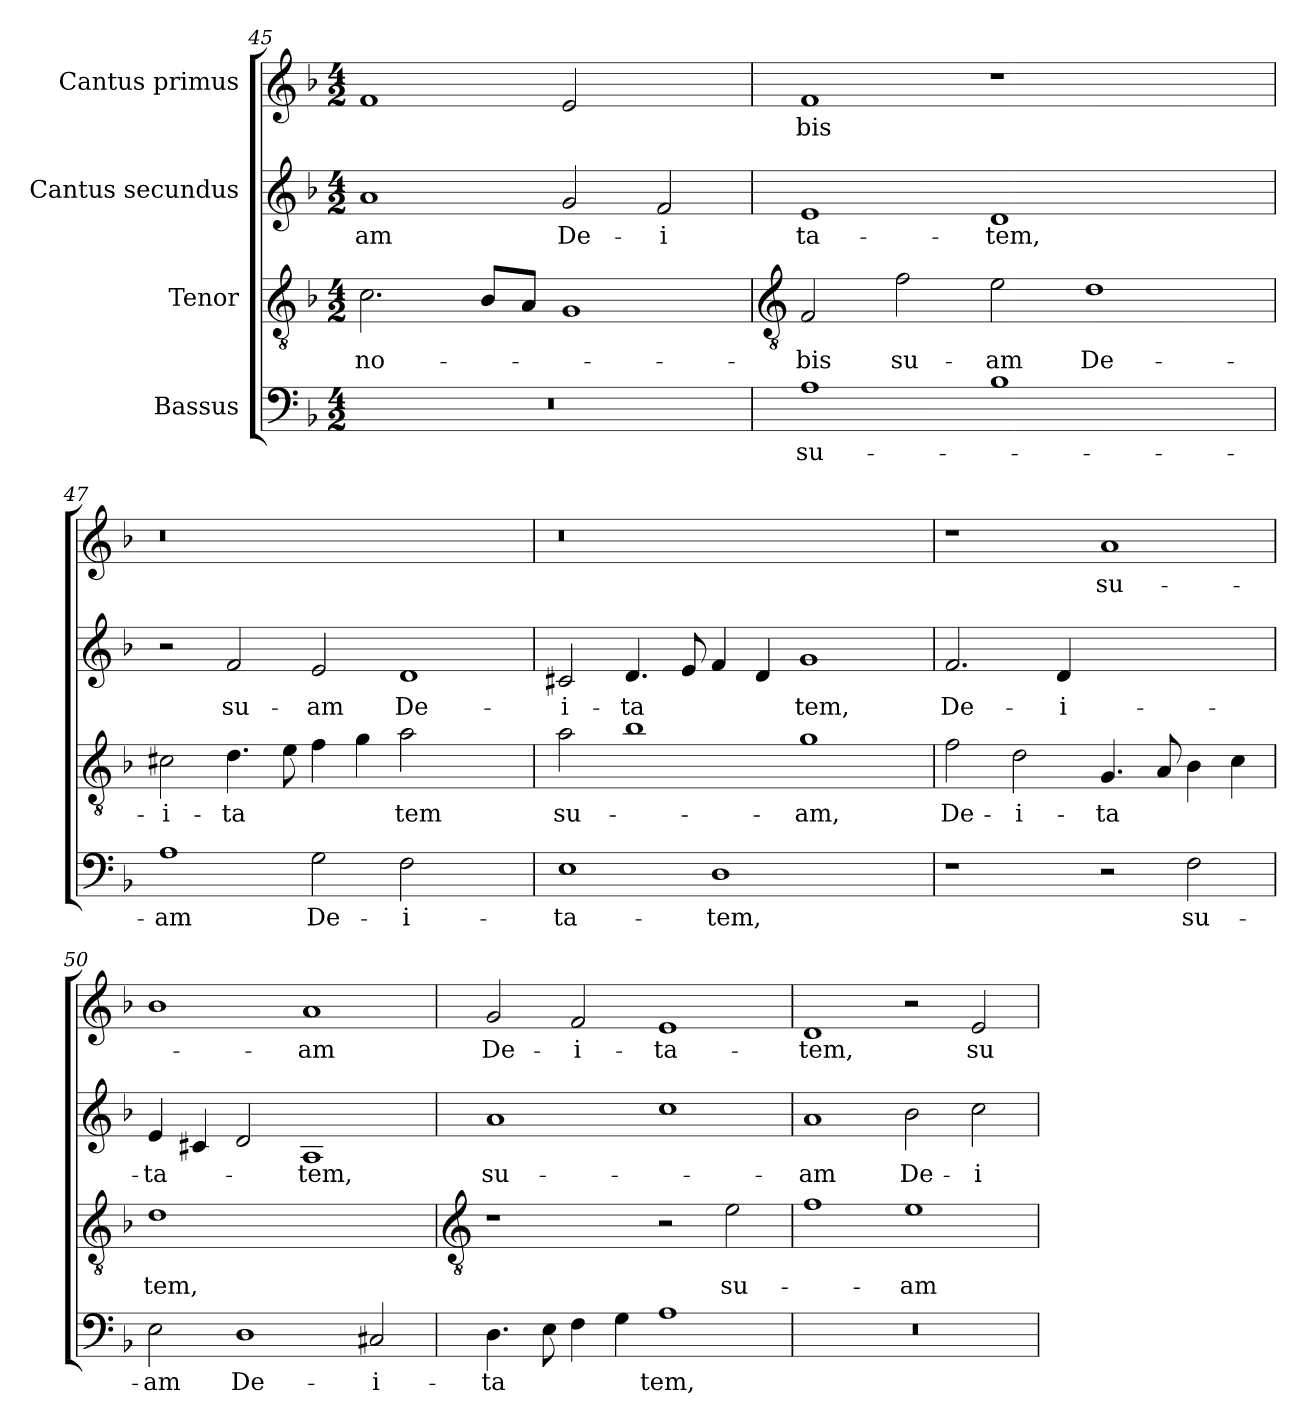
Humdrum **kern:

**kern	**text	**kern	**text	**kern	**text	**kern	**text
*part4	*part4	*part3	*part3	*part2	*part2	*part1	*part1
*staff4	*staff4	*staff3	*staff3	*staff2	*staff2	*staff1	*staff1
*I"Bassus	*	*I"Tenor	*	*I"Cantus secundus	*	*I"Cantus primus	*
!!LO:LB:g=z
*clefF4	*	*clefGv2	*	*clefG2	*	*clefG2	*
*k[b-]	*	*k[b-]	*	*k[b-]	*	*k[b-]	*
*F:	*	*F:	*	*F:	*	*F:	*
*M4/2	*	*M4/2	*	*M4/2	*	*M4/2	*
=45	=45	=45	=45	=45	=45	=45	=45
!	!	!	!LO:LY:b	!	!LO:LY:b	!	!
0r	.	2.c	no-	1a	-am	1f	.
.	.	8B-L	.	.	.	.	.
.	.	8AJ	.	.	.	.	.
!	!	!	!	!	!LO:LY:b	!	!
.	.	1G	.	2g	De-	2e	.
!	!	!	!	!	!LO:LY:b	!	!
.	.	.	.	2f	-i	2ryy	.
!!LO:LB:g=z
=46	=46	=46	=46	=46	=46	=46	=46
*	*	*clefGv2	*	*	*	*	*
!	!LO:LY:b	!	!LO:LY:b	!	!LO:LY:b	!	!LO:LY:b
1A	su-	2F	-bis	1e	ta-	1f	bis
!	!	!	!LO:LY:b	!	!	!	!
.	.	2f	su-	.	.	.	.
!	!	!	!LO:LY:b	!	!LO:LY:b	!	!
1B-	.	2e	-am	1d	-tem,	1r	.
!	!	!	!LO:LY:b	!	!	!	!
.	.	1d	De-	.	.	.	.
2ryy	.	.	.	2ryy	.	2ryy	.
=47	=47	=47	=47	=47	=47	=47	=47
!	!LO:LY:b	!	!LO:LY:b	!	!	!	!
1A	-am	2c#X	-i-	2r	.	0r	.
!	!	!	!LO:LY:b	!	!LO:LY:b	!	!
.	.	4.d	-ta	2f	su-	.	.
.	.	8e	.	.	.	.	.
!	!LO:LY:b	!	!	!	!LO:LY:b	!	!
2G	De-	4f	.	2e	-am	.	.
.	.	4g	.	.	.	.	.
!	!LO:LY:b	!	!LO:LY:b	!	!LO:LY:b	!	!
2F	-i-	2a	tem	1d	De-	.	.
2ryy	.	2ryy	.	.	.	2ryy	.
=48	=48	=48	=48	=48	=48	=48	=48
!	!LO:LY:b	!	!LO:LY:b	!	!LO:LY:b	!	!
1E	-ta-	2a	su-	2c#X	-i-	0r	.
!	!	!	!	!	!LO:LY:b	!	!
.	.	1b-	.	4.d	-ta	.	.
.	.	.	.	8e	.	.	.
!	!LO:LY:b	!	!	!	!	!	!
1D	-tem,	.	.	4f	.	.	.
.	.	.	.	4d	.	.	.
!	!	!	!LO:LY:b	!	!LO:LY:b	!	!
.	.	1g	-am,	1g	tem,	.	.
2ryy	.	.	.	.	.	2ryy	.
=49	=49	=49	=49	=49	=49	=49	=49
!	!	!	!LO:LY:b	!	!LO:LY:b	!	!
1r	.	2f	De-	2.f	De-	1r	.
!	!	!	!LO:LY:b	!	!	!	!
.	.	2d	-i-	.	.	.	.
!	!	!	!	!	!LO:LY:b	!	!
.	.	.	.	4d	-i-	.	.
!	!	!	!LO:LY:b	!	!	!	!LO:LY:b
2r	.	4.G	-ta	1ryy	.	1a	su-
.	.	8A	.	.	.	.	.
!	!LO:LY:b	!	!	!	!	!	!
2F	su-	4B-	.	.	.	.	.
.	.	4c	.	.	.	.	.
!!LO:LB:g=z
=50	=50	=50	=50	=50	=50	=50	=50
!	!LO:LY:b	!	!LO:LY:b	!	!LO:LY:b	!	!
2E	-am	1d	tem,	4e	-ta-	1b-	.
.	.	.	.	4c#X	.	.	.
!	!LO:LY:b	!	!	!	!	!	!
1D	De-	.	.	2d	.	.	.
!	!	!	!	!	!LO:LY:b	!	!LO:LY:b
.	.	1ryy	.	1A	-tem,	1a	-am
!	!LO:LY:b	!	!	!	!	!	!
2C#X	-i-	.	.	.	.	.	.
!!LO:LB:g=z
=51	=51	=51	=51	=51	=51	=51	=51
*	*	*clefGv2	*	*	*	*	*
!	!LO:LY:b	!	!	!	!LO:LY:b	!	!LO:LY:b
4.D	-ta	1r	.	1a	su-	2g	De-
8E	.	.	.	.	.	.	.
!	!	!	!	!	!	!	!LO:LY:b
4F	.	.	.	.	.	2f	-i-
4G	.	.	.	.	.	.	.
!	!LO:LY:b	!	!	!	!	!	!LO:LY:b
1A	tem,	2r	.	1cc	.	1e	-ta-
!	!	!	!LO:LY:b	!	!	!	!
.	.	2e	su-	.	.	.	.
=52	=52	=52	=52	=52	=52	=52	=52
!	!	!	!	!	!LO:LY:b	!	!LO:LY:b
0r	.	1f	.	1a	-am	1d	-tem,
!	!	!	!LO:LY:b	!	!LO:LY:b	!	!
.	.	1e	-am	2b-	De-	2r	.
!	!	!	!	!	!LO:LY:b	!	!LO:LY:b
.	.	.	.	2cc	-i-	2e	su-
=	=	=	=	=	=	=	=
*-	*-	*-	*-	*-	*-	*-	*-
